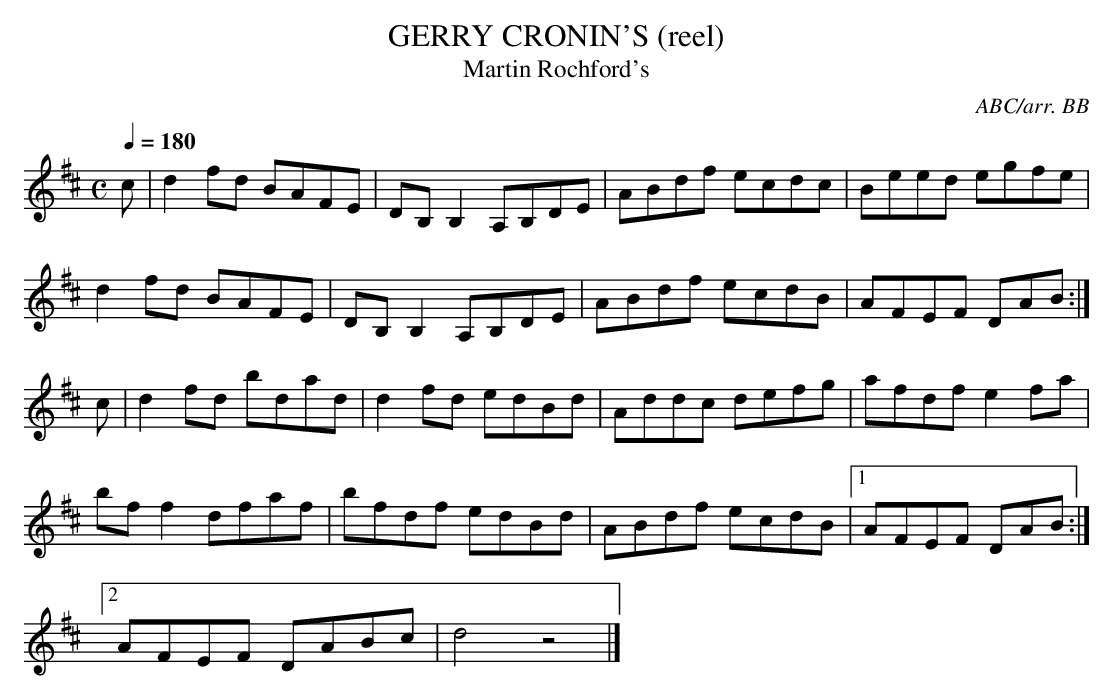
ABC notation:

X:1
T:GERRY CRONIN'S (reel)
T:Martin Rochford's
C:ABC/arr. BB
L:1/8
Q:1/4=180
M:C
K:D % source key = C
c|d2fd BAFE|DB,B,2 A,B,DE|ABdf ecdc|Beed egfe|
d2fd BAFE|DB,B,2 A,B,DE|ABdf ecdB|AFEF DAB:|
c|d2fd bdad|d2fd edBd|Addc defg|afdf e2fa|
bff2 dfaf|bfdf edBd|ABdf ecdB|1 AFEF DAB:|
[2 AFEF DABc|d4z4|]
